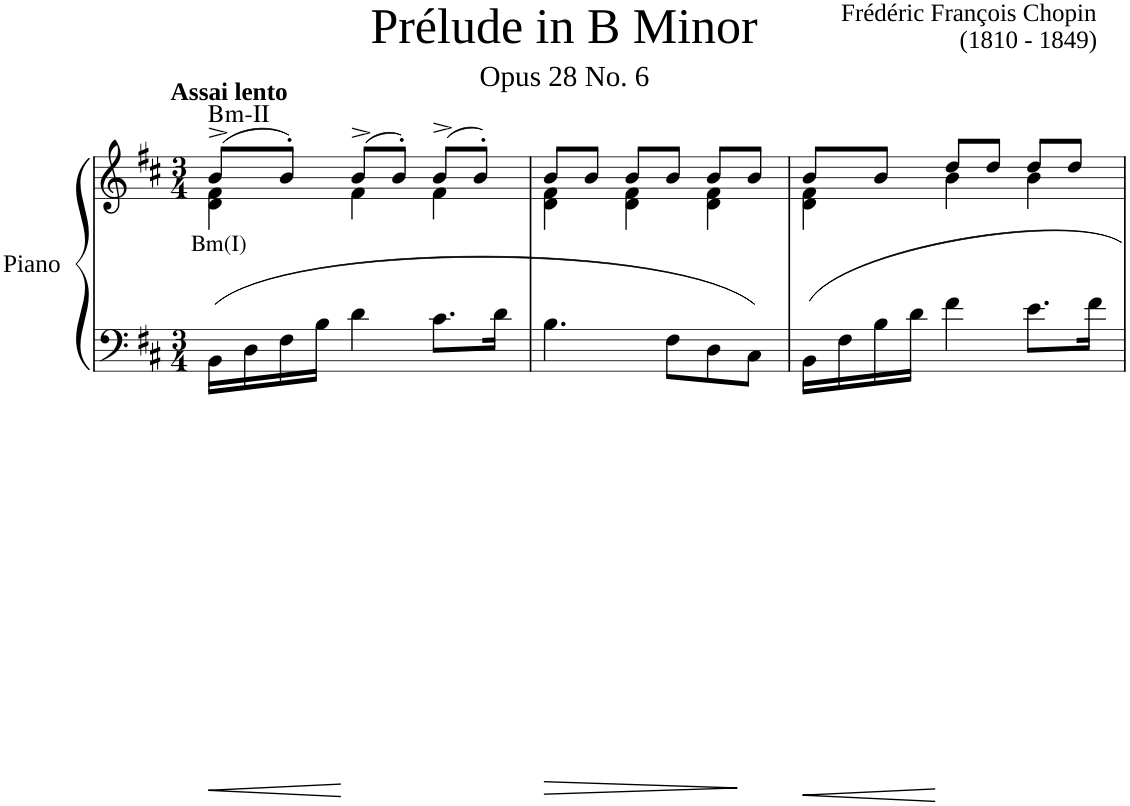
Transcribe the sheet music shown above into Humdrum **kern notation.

**kern	**kern	**text	**harte
*part1	*part1	*part1	*part1
*staff2	*staff1	*staff1	*
*I"Piano	*	*	*
*I'Pno	*	*	*
*clefF4	*clefG2	*	*
*k[f#c#]	*k[f#c#]	*	*
*M3/4	*M3/4	*	*
=1	=1	=1	=1
*	*^	*	*
!	!LO:TX:a:B:t=Assai lento	!	!	!
!	!	!	!LO:LY:b	!LO:H:kt=m
16BB\LL	(8b^/L	4d\ 4f#\	Bm(I)	B:min
16D\	.	.	.	.
16F#\	8b'/J)	.	.	.
16B\JJ	.	.	.	.
4d\	(8b^/L	4f#\	.	.
.	8b'/J)	.	.	.
8.c#\L	(8b^/L	4f#\	.	.
.	8b'/J)	.	.	.
16d\Jk	.	.	.	.
=2	=2	=2	=2	=2
4.B\	8b/L	4d\ 4f#\	.	.
.	8b'/J	.	.	.
.	8b/L	4d\ 4f#\	.	.
8F#\L	8b'/J	.	.	.
8D\	8b/L	4d\ 4f#\	.	.
8C#\J	8b'/J	.	.	.
=3	=3	=3	=3	=3
16BB\LL	8b/L	4d\ 4f#\	.	.
16F#\	.	.	.	.
16B\	8b'/J	.	.	.
16d\JJ	.	.	.	.
4f#\	8dd/L	4b\	.	.
.	8dd'/J	.	.	.
8.e\L	8dd/L	4b\	.	.
.	8dd'/J	.	.	.
16f#\Jk	.	.	.	.
*	*v	*v	*	*
=	=	=	=
*-	*-	*-	*-
